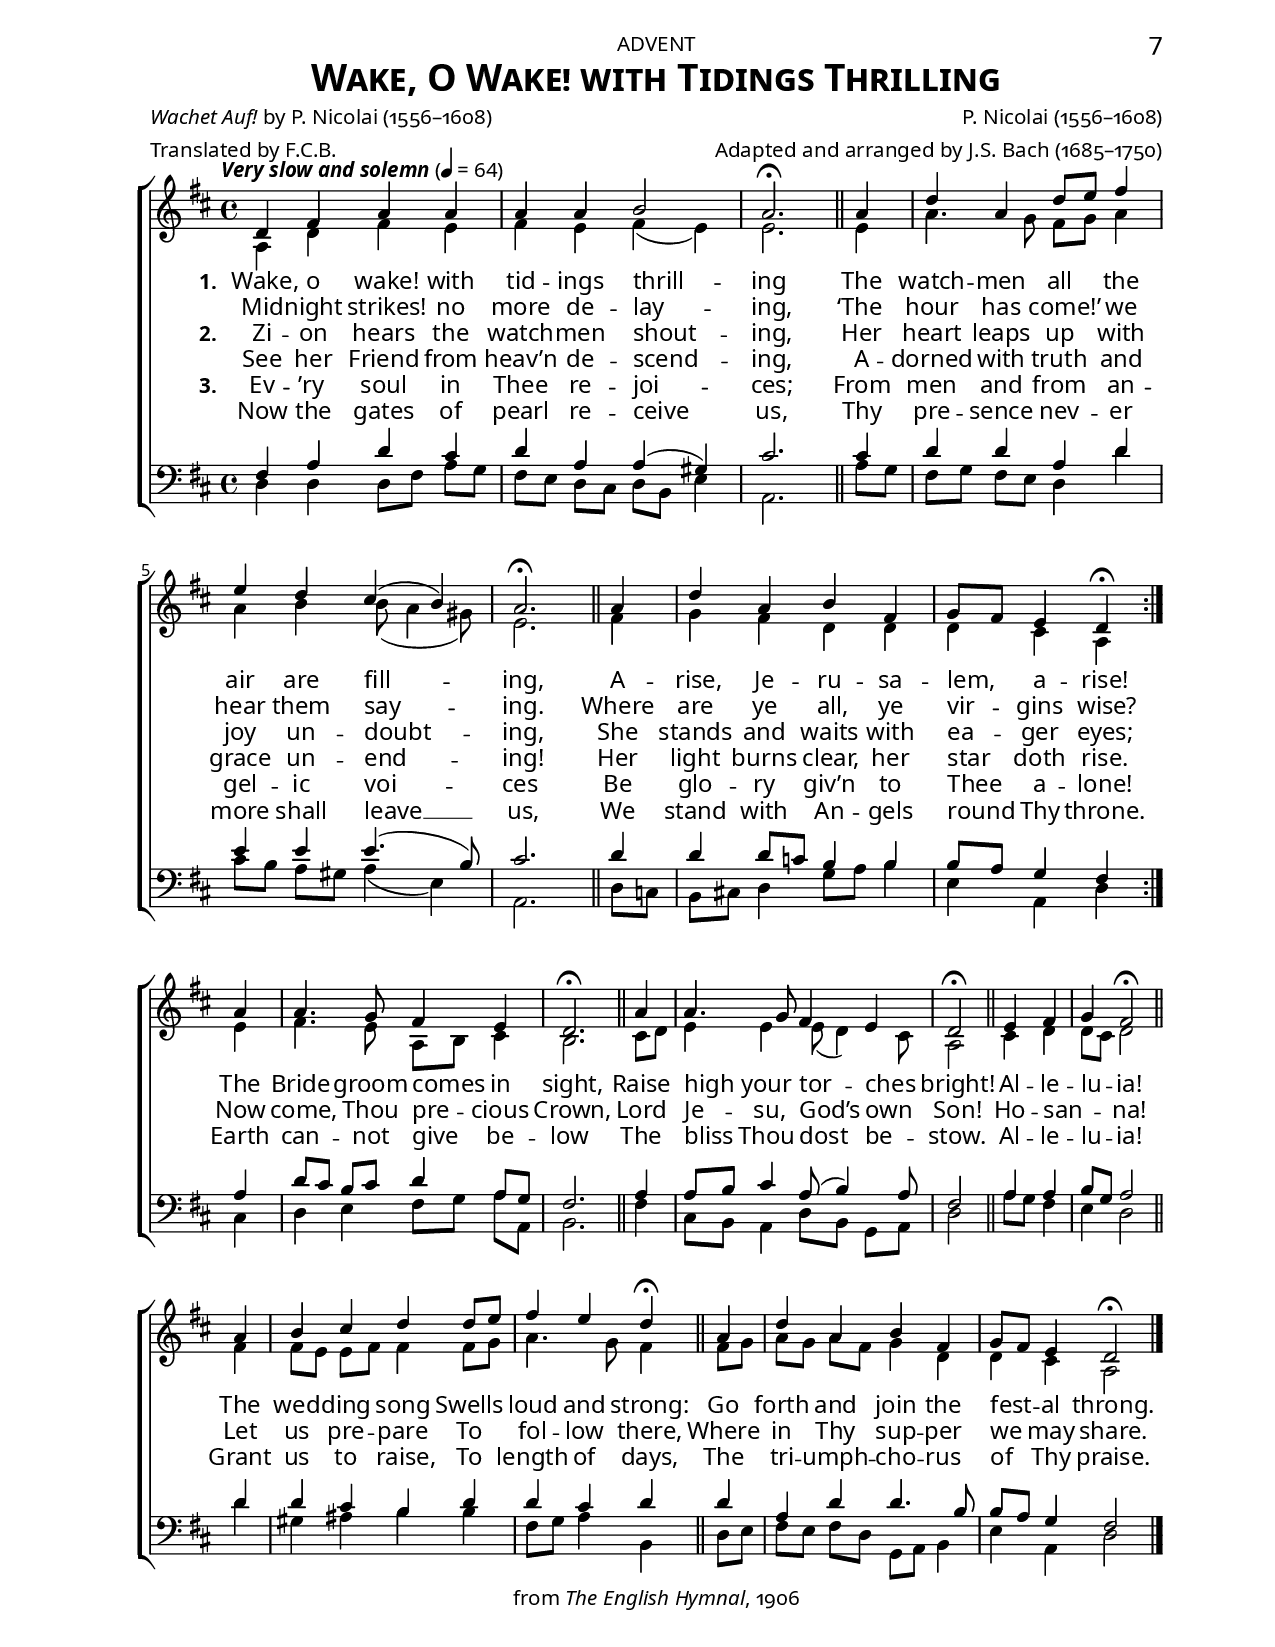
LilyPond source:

\version "2.24.0"
\include "util.ly"
\version "2.24.0"
#(set-global-staff-size 18) \paper{ #(define fonts (make-pango-font-tree "Garamond Premier Pro" "Garamond Premier Pro" "Garamond Premier Pro" (/ 18 20))) }
\header {
  title = \markup{\override #'(font-name . "Garamond Premier Pro Semibold"){ \abs-fontsize #18 \smallCapsOldStyle"Wake, O Wake! with Tidings Thrilling"}}
  poet = \markup\concat{\italic"Wachet Auf!" \oldStyleNum" by P. Nicolai (1556–1608)"}
  meter = \markup\oldStyleNum"Translated by F.C.B."
  composer = \markup\oldStyleNum"P. Nicolai (1556–1608)"
  arranger = \markup\oldStyleNum"Adapted and arranged by J.S. Bach (1685–1750)"
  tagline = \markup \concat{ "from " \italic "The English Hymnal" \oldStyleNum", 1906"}
}
\paper {
  %print-all-headers = ##t
  paper-height = 11\in
  paper-width = 8.5\in
  indent = 0\in
  %system-system-spacing = #'((basic-distance . 10) (padding . 0))
  system-system-spacing =
    #'((basic-distance . 0)
       (minimum-distance . 0)
       (padding . -5)
       (stretchability . 100))
  markup-system-spacing =
    #'((basic-distance . 0)
       (minimum-distance . 0)
       (padding . -1.5)
       (stretchability . 100))
  ragged-last-bottom = ##f
  ragged-bottom = ##f
  two-sided = ##t
  inner-margin = 1\in
  outer-margin = 0.75\in
  top-margin = 0.26\in
  bottom-margin = 0.25\in
  first-page-number = #007
  print-first-page-number = ##t
  headerLine = \markup{\override #'(font-name . "Garamond Premier Pro") \smallCaps advent}
  oddHeaderMarkup = \markup\fill-line{
     \override #'(font-name . "Garamond Premier Pro")\abs-fontsize #12.5
     \combine 
        \fill-line{"" \if \should-print-page-number
        \oldStylePageNum""
        }
        \fill-line{\headerLine}
  }
  evenHeaderMarkup = \markup {
     \override #'(font-name . "Garamond Premier Pro")\abs-fontsize #12.5
     \combine
        \if \should-print-page-number
        \oldStylePageNum""
        \fill-line{\headerLine}
  }
}
global = {
  \key d \major
  \time 4/4
  \autoBeamOff
  \mergeDifferentlyHeadedOn
  \override DynamicLineSpanner.staff-padding = #0.0
  \override DynamicLineSpanner.Y-extent = #'(-1 . 1)
}

sopMusic = \relative c' {
  \tempo \markup\italic"Very slow and solemn" 4 = 64
  \repeat volta 2 {
    d4 fis a a |
    a a b2 |
    a2.\fermata \bar"||"
    
    a4 |
    d4 a d8[ e] fis4 |
    e d cis4( b) |
    a2.\fermata \bar"||"
    
    a4 |
    d a b fis |
    g8[ fis] e4 d\fermata \break
  }
  a'4 |
  a4. g8 fis4 e |
  
  d2.\fermata \bar "||"
  a'4 |
  a4. g8 fis4 e |
  d2\fermata \bar "||"
  
  e4 fis |
  g4 fis2\fermata \bar "||"
  a4 |
  b cis d d8[ e] |
  
  fis4 e d\fermata \bar"||"
  a4 |
  d a b fis |
  g8[ fis] e4 d2\fermata \bar "|."
}
sopWords = \lyricmode {
  
}

altoMusic = \relative c' {
  \repeat volta 2 {
    a4 d fis e |
    fis e fis( e) |
    e2. |
    
    e4 |
    a 4. g8 fis[ g] a4 |
    a b b8( a4 gis8) |
    e2. |
    
    fis4 |
    g fis d d |
    d cis a
  }
  e'4 |
  fis4. e8 a,[ b] cis4 |
  
  b2. |
  cis8[ d] |
  e4 e e8( d4) cis8 |
  a2 |
  
  cis4 d |
  d8[ cis] d2 |
  fis4 |
  fis8[ e] e[ fis] fis4 fis8[ g] |
  
  a4. g8 fis4 |
  fis8[ g] |
  a[ g] a[ fis] g4 d |
  d cis a2 \bar "|."
}
altoWords = \lyricmode {
  \dropLyricsVI
  \set stanza = #"1. "
  Wake, o wake! with tid -- ings thrill -- ing
  The watch -- men all the air are fill -- ing,
  \set associatedVoice = "sopranos"
  A -- rise, Je -- ru -- sa -- lem, a -- rise!
  
  \set associatedVoice = "altos"
  The Bride -- groom comes in \set associatedVoice = "basses" sight,
  Raise high your tor -- ches \set associatedVoice = "tenors" bright!
  Al -- le -- lu -- ia!
  The wed -- ding song
  Swells loud and strong:
  \set associatedVoice = "sopranos"
  Go forth and join the fest -- al throng.
}
altoWordsII = \lyricmode {
  \dropLyricsVI
%\markup\italic
  Mid -- night strikes! no more de -- lay -- ing,
  ‘The hour has come!’ we hear them say -- ing.
  \set associatedVoice = "sopranos"
  Where are ye all, ye vir -- gins wise?
}
altoWordsIII = \lyricmode {
  \dropLyricsVI
  \set stanza = #"2. "
  Zi -- on hears the watch -- men shout -- ing,
  Her heart leaps up with joy un -- doubt -- ing,
  \set associatedVoice = "sopranos"
  She stands and waits with ea -- ger eyes;
  
  \set associatedVoice = "altos"
  Now come, Thou pre -- cious \set associatedVoice = "basses" Crown,
  Lord Je -- su, God’s own \set associatedVoice = "tenors" Son!
  Ho -- san -- _ na!
  Let us pre -- pare
  To fol -- low there,
  \set associatedVoice = "sopranos"
  Where in Thy sup -- per we may share.
}
altoWordsIV = \lyricmode {
  \dropLyricsVI
  See her Friend from heav’n de -- scend -- ing,
  A -- dorned with truth and grace un -- end -- ing!
  \set associatedVoice = "sopranos"
  Her light burns clear, her star doth rise.
}
altoWordsV = \lyricmode {
  \dropLyricsVI
  \set stanza = #"3. "
  Ev -- ’ry soul in Thee re -- joi -- ces;
  From men and from an -- gel -- ic voi -- ces
  \set associatedVoice = "sopranos"
  Be glo -- ry giv’n to Thee a -- lone!
  
  \set associatedVoice = "altos"
  Earth can -- not give be -- \set associatedVoice = "basses" low
  The bliss Thou dost be -- \set associatedVoice = "tenors" stow.
  Al -- le -- lu -- ia!
  Grant us to raise,
  To length of days,
  \set associatedVoice = "sopranos"
  The tri -- 
  \once \override LyricHyphen.minimum-length = #0.7
  \once \override LyricHyphen.minimum-distance = #0.7
   umph -- cho -- rus of Thy praise.
}
altoWordsVI = \lyricmode {
  \dropLyricsVI
  Now the gates of pearl re -- ceive us,
  Thy pre -- sence nev -- er more shall leave __ us,
  \set associatedVoice = "sopranos"
  We stand with An -- gels round Thy throne.
}
tenorMusic = \relative c {
  \repeat volta 2 {
    fis4 a d cis |
    d a a( gis) |
    cis2. |
    
    cis4 |
    d d a d |
    e e e4.( b8) |
    cis2. |
    
    d4 |
    d d8[ c] b4 b |
    b8[ a] g4 fis
  }
  a4 |
  d8[ cis] b[ cis] d4 a8[ g] |
  
  fis2. |
  a4 |
  a8[ b] cis4 |
  a8( b4) a8 |
  fis2 |
  
  a4 a |
  b8[ g] a2 |
  d4 |
  d cis b d |
  
  d cis d |
  d |
  a d d4. b8 |
  b[ a] g4 fis2 \bar "|."
}
tenorWords = \lyricmode {

}

bassMusic = \relative c {
  \repeat volta 2 {
    d4 d d8[ fis] a[ g] |
    fis[ e] d[ cis] d[ b] e4 |
    a,2. |
    
    a'8[ g] |
    fis[ g] fis[ e] d4 d' |
    cis8[ b] a[ gis] a4( e) |
    a,2. |
    
    d8[ c] |
    b[ cis!] d4 g8[ a] b4 |
    e, a, d
  }
  cis4 |
  d e fis8[ g] a[ a,] |
  
  b2. |
  fis'4 |
  cis8[ b] a4 d8[ b] g[ a] |
  d2 |
  
  a'8[ g] fis4 |
  e4 d2 |
  d'4 |
  gis, ais b b |
  
  fis8[ g] a4 b, |
  d8[ e] |
  fis[ e] fis[ d] g,[ a] b4 |
  e a, d2 \bar "|."
}
bassWords = \lyricmode {

}

pianoRH = \relative c' {
  
}
pianoLH = \relative c' {
  
}

\score {
  <<
   \new ChoirStaff <<
    \new Staff = women <<
      \new Voice = "sopranos" { \voiceOne << \global \sopMusic >> }
      \new Voice = "altos" { \voiceTwo << \global \altoMusic >> }
    >>
   \new Staff = men <<
      \clef bass
      \new Voice = "tenors" { \voiceOne << \global \tenorMusic >> }
      \new Voice = "basses" { \voiceTwo << \global \bassMusic >> }
    >>
    \new Lyrics \with { alignAboveContext = #"women" \override VerticalAxisGroup.nonstaff-relatedstaff-spacing = #'((basic-distance . 1))} \lyricsto "sopranos" \sopWords
    \new Lyrics = "altosVI"  \with { alignBelowContext = #"women" \override VerticalAxisGroup.nonstaff-relatedstaff-spacing = #'((basic-distance . 1))} \lyricsto "tenors" \altoWordsVI
    \new Lyrics = "altosV"  \with { alignBelowContext = #"women" \override VerticalAxisGroup.nonstaff-relatedstaff-spacing = #'((basic-distance . 1))} \lyricsto "tenors" \altoWordsV
    \new Lyrics = "altosIV"  \with { alignBelowContext = #"women" \override VerticalAxisGroup.nonstaff-relatedstaff-spacing = #'((basic-distance . 1))} \lyricsto "tenors" \altoWordsIV
    \new Lyrics = "altosIII"  \with { alignBelowContext = #"women" \override VerticalAxisGroup.nonstaff-relatedstaff-spacing = #'((basic-distance . 1))} \lyricsto "tenors" \altoWordsIII
    \new Lyrics = "altosII"  \with { alignBelowContext = #"women" \override VerticalAxisGroup.nonstaff-relatedstaff-spacing = #'((basic-distance . 1))} \lyricsto "tenors" \altoWordsII
    \new Lyrics = "altos"  \with { alignBelowContext = #"women" \override VerticalAxisGroup.nonstaff-relatedstaff-spacing = #'((basic-distance . 1))} \lyricsto "tenors" \altoWords
    \new Lyrics \with { alignAboveContext = #"men" \override VerticalAxisGroup.nonstaff-relatedstaff-spacing = #'((basic-distance . 1)) } \lyricsto "tenors" \tenorWords
    \new Lyrics \with { alignBelowContext = #"men" \override VerticalAxisGroup.nonstaff-relatedstaff-spacing = #'((basic-distance . 1)) } \lyricsto "basses" \bassWords
  >>
%    \new PianoStaff << \new Staff { \new Voice { \pianoRH } } \new Staff { \clef "bass" \pianoLH } >>
  >>
  \layout {
  \context {
    \Lyrics
    \override LyricText.font-size = #1.3
  }

%6.14 \context {\Lyrics\override LyricText.font-size = #0.75 }
    \context {
      \Score
      %\override SpacingSpanner.base-shortest-duration = #(ly:make-moment 1/8)
      %\override SpacingSpanner.common-shortest-duration = #(ly:make-moment 1/4)
    }
    \context {
      % Remove all empty staves
      % \Staff \RemoveEmptyStaves \override VerticalAxisGroup.remove-first = ##t
    }
    \context {
      \Lyrics
      \override LyricText.X-offset = #center-on-word
    }
  }
}

